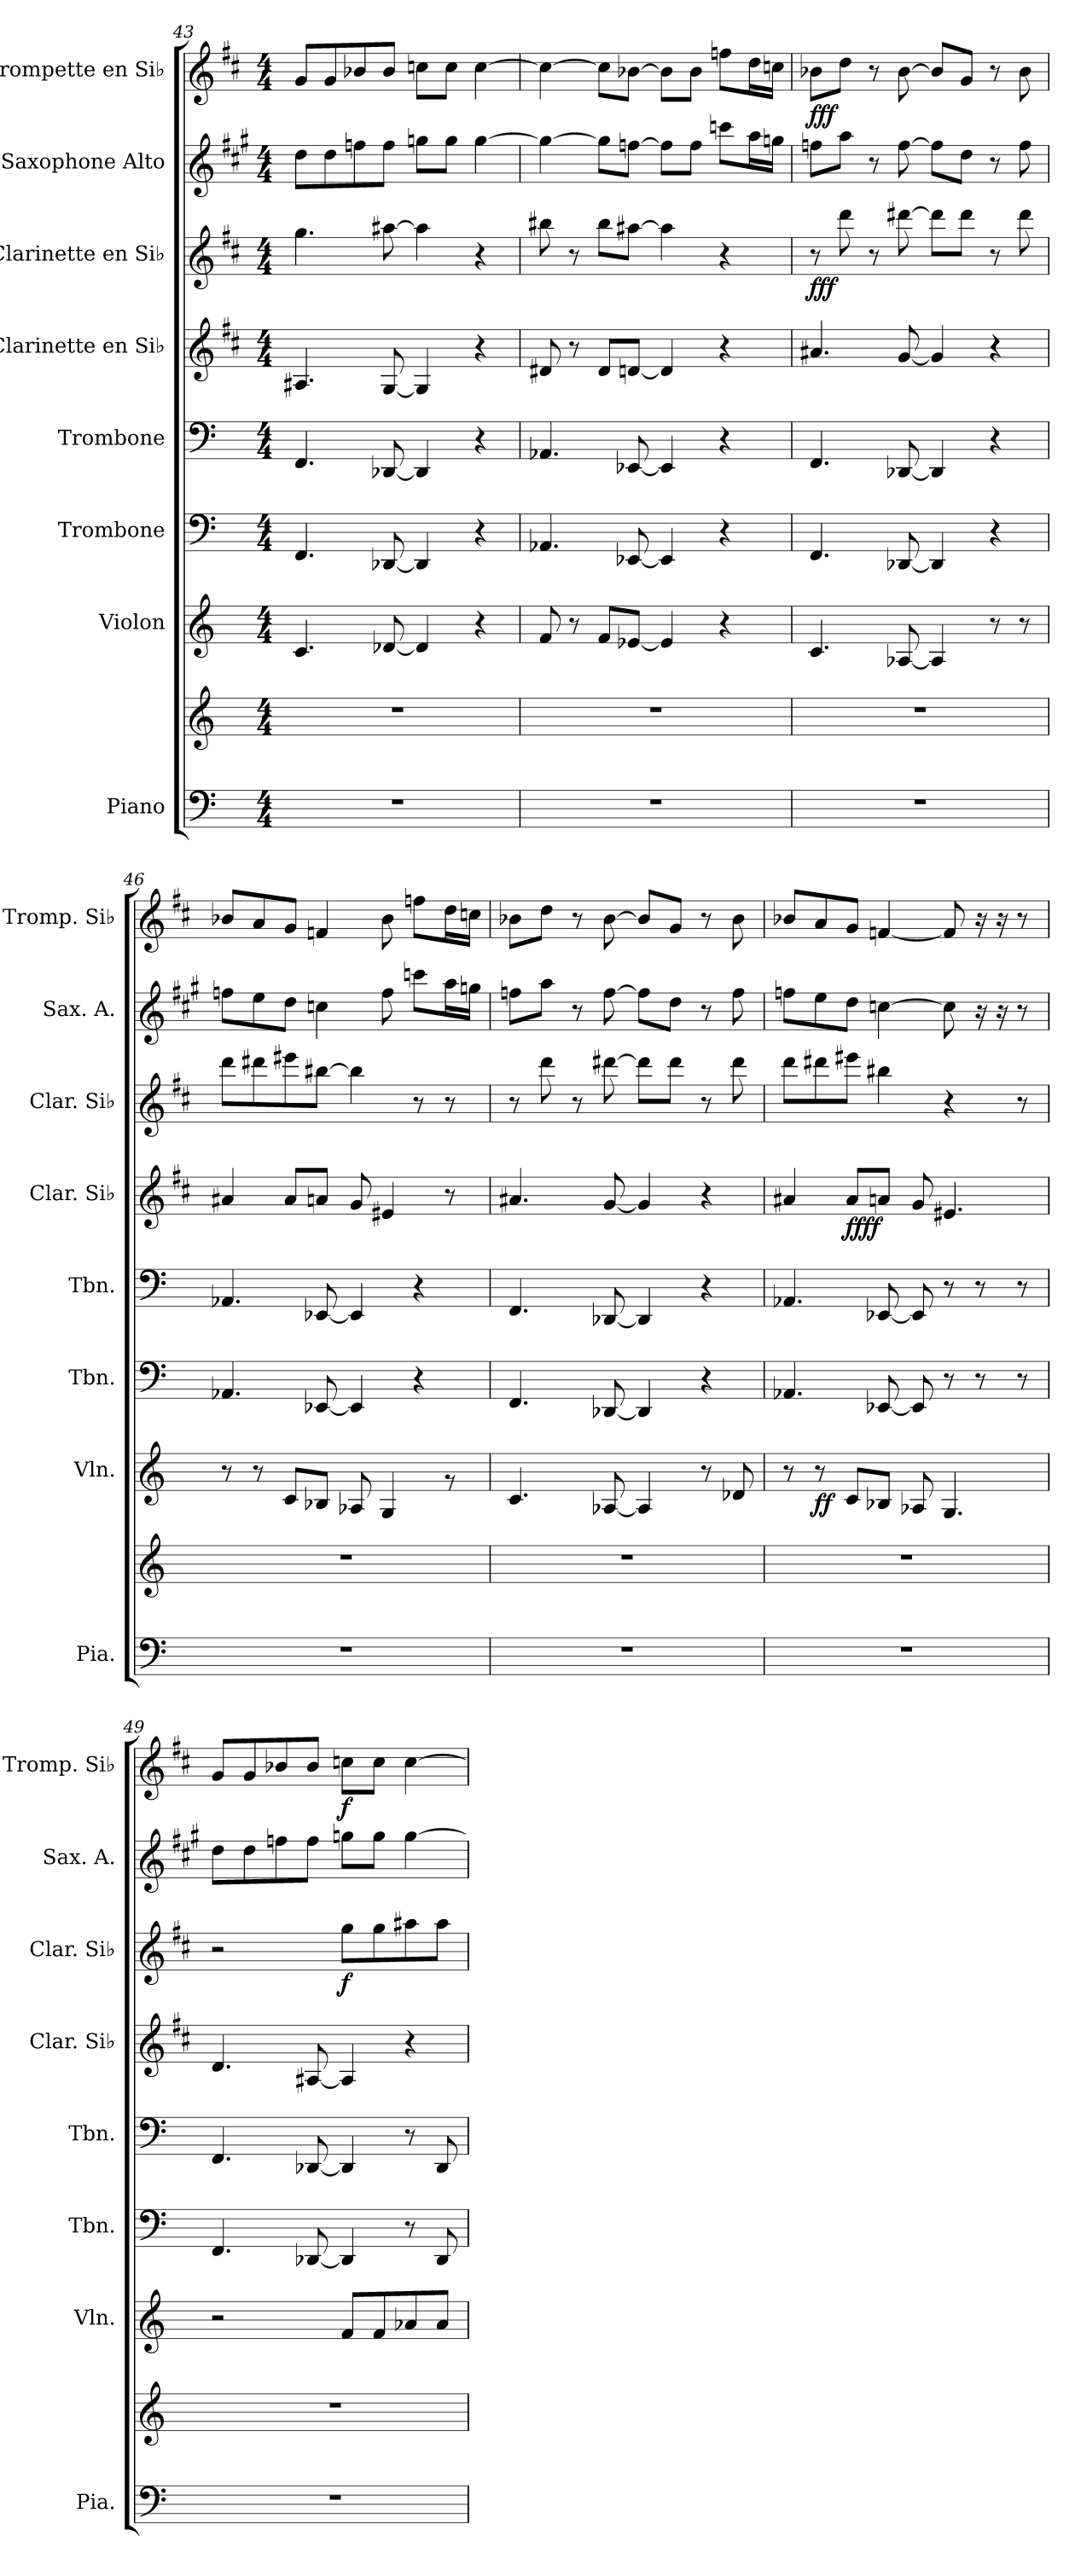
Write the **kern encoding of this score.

**kern	**kern	**kern	**dynam	**kern	**kern	**kern	**dynam	**kern	**dynam	**kern	**kern	**dynam
*part8	*part8	*part7	*part7	*part6	*part5	*part4	*part4	*part3	*part3	*part2	*part1	*part1
*staff9	*staff8	*staff7	*staff7	*staff6	*staff5	*staff4	*staff4	*staff3	*staff3	*staff2	*staff1	*staff1
*I"Piano	*	*I"Violon	*	*I"Trombone	*I"Trombone	*I"Clarinette en Si♭	*	*I"Clarinette en Si♭	*	*I"Saxophone Alto	*I"Trompette en Si♭	*
*I'Pia.	*	*I'Vln.	*	*I'Tbn.	*I'Tbn.	*I'Clar. Si♭	*	*I'Clar. Si♭	*	*I'Sax. A.	*I'Tromp. Si♭	*
*clefF4	*clefG2	*clefG2	*	*clefF4	*clefF4	*clefG2	*	*clefG2	*	*clefG2	*clefG2	*
*	*	*	*	*	*	*ITrd1c2	*	*ITrd1c2	*	*ITrd5c9	*ITrd1c2	*
*k[]	*k[]	*k[]	*	*k[]	*k[]	*k[]	*	*k[]	*	*k[]	*k[]	*
*M4/4	*M4/4	*M4/4	*	*M4/4	*M4/4	*M4/4	*	*M4/4	*	*M4/4	*M4/4	*
=43	=43	=43	=43	=43	=43	=43	=43	=43	=43	=43	=43	=43
1r	1r	4.c/	.	4.FF/	4.FF/	4.G#X/	.	4.ff\	.	8f\L	8f/L	.
.	.	.	.	.	.	.	.	.	.	8f\	8f/	.
.	.	.	.	.	.	.	.	.	.	8a-X\	8a-X/	.
.	.	[8d-X/	.	[8DD-X/	[8DD-X/	[8F/	.	[8gg#X\	.	8a-\J	8a-/J	.
.	.	4d-/]	.	4DD-/]	4DD-/]	4F/]	.	4gg#\]	.	8b-X\L	8b-X\L	.
.	.	.	.	.	.	.	.	.	.	8b-\J	8b-\J	.
.	.	4r	.	4r	4r	4r	.	4r	.	[4b-\	[4b-\	.
=44	=44	=44	=44	=44	=44	=44	=44	=44	=44	=44	=44	=44
1r	1r	8f/	.	4.AA-X/	4.AA-X/	8c#X/	.	8aa#X\	.	4b-\_	4b-\_	.
.	.	8r	.	.	.	8r	.	8r	.	.	.	.
.	.	8f/L	.	.	.	8c#/L	.	8aa#\L	.	8b-\L]	8b-\L]	.
.	.	[8e-X/J	.	[8EE-X/	[8EE-X/	[8cn/J	.	[8gg#X\J	.	[8a-X\J	[8a-X\J	.
.	.	4e-/]	.	4EE-/]	4EE-/]	4c/]	.	4gg#\]	.	8a-\L]	8a-\L]	.
.	.	.	.	.	.	.	.	.	.	8a-\J	8a-\J	.
.	.	4r	.	4r	4r	4r	.	4r	.	8ee-X\L	8ee-X\L	.
.	.	.	.	.	.	.	.	.	.	16cc\L	16cc\L	.
.	.	.	.	.	.	.	.	.	.	16b-X\JJ	16b-X\JJ	.
!!LO:PB:g=z
=45	=45	=45	=45	=45	=45	=45	=45	=45	=45	=45	=45	=45
!	!	!	!	!	!	!	!	!	!LO:DY:b	!	!	!LO:DY:b
1r	1r	4.c/	.	4.FF/	4.FF/	4.g#X/	.	8r	fff	8a-X\L	8a-X\L	fff
.	.	.	.	.	.	.	.	8ccc\	.	8cc\J	8cc\J	.
.	.	.	.	.	.	.	.	8r	.	8r	8r	.
.	.	[8A-X/	.	[8DD-X/	[8DD-X/	[8f/	.	[8ccc#X\	.	[8a-\	[8a-\	.
.	.	4A-/]	.	4DD-/]	4DD-/]	4f/]	.	8ccc#\L]	.	8a-\L]	8a-/L]	.
.	.	.	.	.	.	.	.	8ccc#\J	.	8f\J	8f/J	.
.	.	8r	.	4r	4r	4r	.	8r	.	8r	8r	.
.	.	8r	.	.	.	.	.	8ccc#\	.	8a-\	8a-\	.
=46	=46	=46	=46	=46	=46	=46	=46	=46	=46	=46	=46	=46
1r	1r	8r	.	4.AA-X/	4.AA-X/	4g#X/	.	8ccc\L	.	8a-X\L	8a-X/L	.
.	.	8r	.	.	.	.	.	8ccc#X\	.	8g\	8g/	.
.	.	8c/L	.	.	.	8g#/L	.	8ddd#X\	.	8f\J	8f/J	.
.	.	8B-X/J	.	[8EE-X/	[8EE-X/	8gn/J	.	[8aa#X\J	.	4e-X\	4e-X/	.
.	.	8A-X/	.	4EE-/]	4EE-/]	8f/	.	4aa#\]	.	.	.	.
.	.	4G/	.	.	.	4d#X/	.	.	.	8a-\	8a-\	.
.	.	.	.	4r	4r	.	.	8r	.	8ee-X\L	8ee-X\L	.
.	.	8rg	.	.	.	8r	.	8r	.	16cc\L	16cc\L	.
.	.	.	.	.	.	.	.	.	.	16b-X\JJ	16b-X\JJ	.
=47	=47	=47	=47	=47	=47	=47	=47	=47	=47	=47	=47	=47
1r	1r	4.c/	.	4.FF/	4.FF/	4.g#X/	.	8r	.	8a-X\L	8a-X\L	.
.	.	.	.	.	.	.	.	8ccc\	.	8cc\J	8cc\J	.
.	.	.	.	.	.	.	.	8r	.	8r	8r	.
.	.	[8A-X/	.	[8DD-X/	[8DD-X/	[8f/	.	[8ccc#X\	.	[8a-\	[8a-\	.
.	.	4A-/]	.	4DD-/]	4DD-/]	4f/]	.	8ccc#\L]	.	8a-\L]	8a-/L]	.
.	.	.	.	.	.	.	.	8ccc#\J	.	8f\J	8f/J	.
.	.	8r	.	4r	4r	4r	.	8r	.	8r	8r	.
.	.	8d-X/	.	.	.	.	.	8ccc#\	.	8a-\	8a-\	.
!!LO:PB:g=z
=48	=48	=48	=48	=48	=48	=48	=48	=48	=48	=48	=48	=48
1r	1r	8r	.	4.AA-X/	4.AA-X/	4g#X/	.	8ccc\L	.	8a-X\L	8a-X/L	.
!	!	!	!LO:DY:b	!	!	!	!	!	!	!	!	!
.	.	8r	ff	.	.	.	.	8ccc#X\	.	8g\	8g/	.
!	!	!	!	!	!	!	!LO:DY:b	!	!	!	!	!
!	!	!	!	!	!	!	!LO:DY:n=1:b	!	!	!	!	!
.	.	8c/L	.	.	.	8g#/L	ff ff	8ddd#X\J	.	8f\J	8f/J	.
.	.	8B-X/J	.	[8EE-X/	[8EE-X/	8gn/J	.	4aa#X\	.	[4e-X\	[4e-X/	.
.	.	8A-X/	.	8EE-/]	8EE-/]	8f/	.	.	.	.	.	.
.	.	4.G/	.	8r	8r	4.d#X/	.	4r	.	8e-\]	8e-/]	.
.	.	.	.	8r	8r	.	.	.	.	16r	16r	.
.	.	.	.	.	.	.	.	.	.	16r	16r	.
.	.	.	.	8r	8r	.	.	8r	.	8r	8r	.
=49	=49	=49	=49	=49	=49	=49	=49	=49	=49	=49	=49	=49
1r	1r	2r	.	4.FF/	4.FF/	4.c/	.	2r	.	8f\L	8f/L	.
.	.	.	.	.	.	.	.	.	.	8f\	8f/	.
.	.	.	.	.	.	.	.	.	.	8a-X\	8a-X/	.
.	.	.	.	[8DD-X/	[8DD-X/	[8G#X/	.	.	.	8a-\J	8a-/J	.
!	!	!	!	!	!	!	!	!	!LO:DY:b	!	!	!LO:DY:b
.	.	8f/L	.	4DD-/]	4DD-/]	4G#/]	.	8ff\L	f	8b-X\L	8b-X\L	f
.	.	8f/	.	.	.	.	.	8ff\	.	8b-\J	8b-\J	.
.	.	8a-X/	.	8r	8r	4r	.	8gg#X\	.	[4b-\	[4b-\	.
.	.	8a-/J	.	8DD-/	8DD-/	.	.	8gg#\J	.	.	.	.
=	=	=	=	=	=	=	=	=	=	=	=	=
*-	*-	*-	*-	*-	*-	*-	*-	*-	*-	*-	*-	*-
